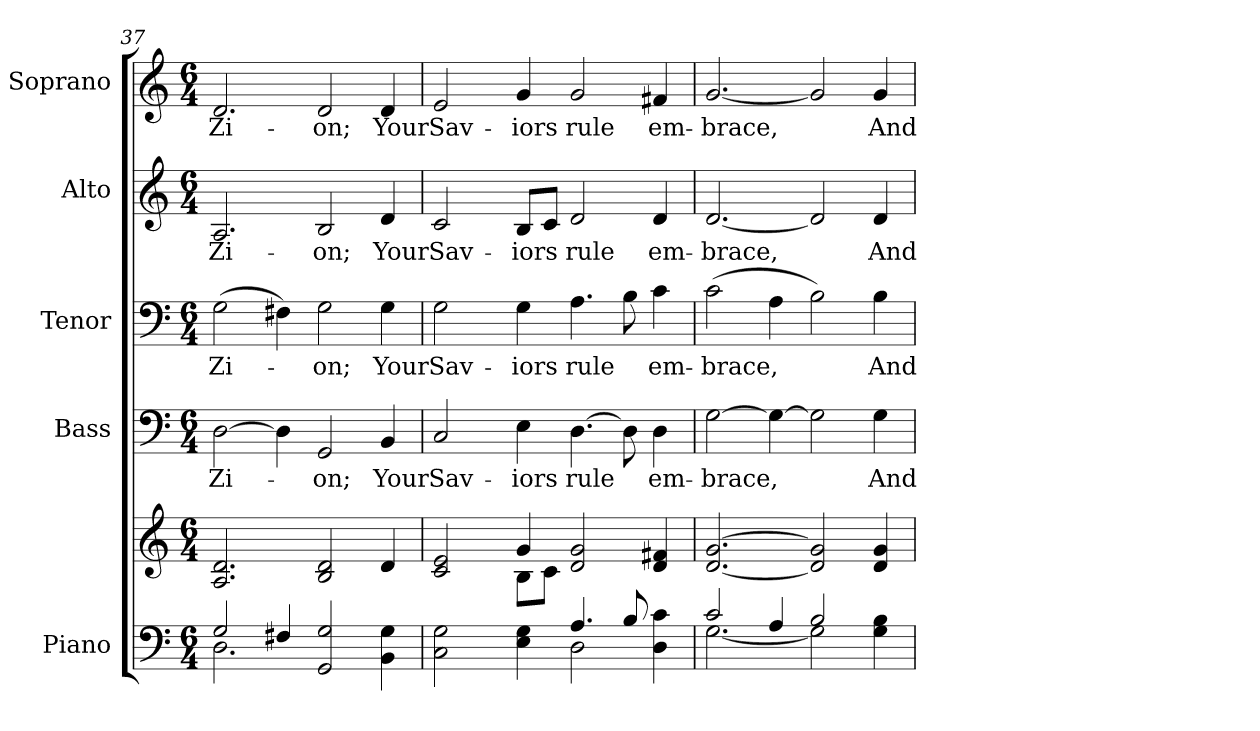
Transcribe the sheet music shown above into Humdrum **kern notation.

**kern	**kern	**kern	**text	**kern	**text	**kern	**text	**kern	**text
*part5	*part5	*part4	*part4	*part3	*part3	*part2	*part2	*part1	*part1
*staff6	*staff5	*staff4	*staff4	*staff3	*staff3	*staff2	*staff2	*staff1	*staff1
*I"Piano	*	*I"Bass	*	*I"Tenor	*	*I"Alto	*	*I"Soprano	*
*I'Pno.	*	*I'B.	*	*I'T.	*	*I'A.	*	*I'S.	*
*clefF4	*clefG2	*clefF4	*	*clefF4	*	*clefG2	*	*clefG2	*
*k[]	*k[]	*k[]	*	*k[]	*	*k[]	*	*k[]	*
*C:	*C:	*C:	*	*C:	*	*C:	*	*C:	*
*M6/4	*M6/4	*M6/4	*	*M6/4	*	*M6/4	*	*M6/4	*
=37	=37	=37	=37	=37	=37	=37	=37	=37	=37
*^	*	*	*	*	*	*	*	*	*
!	!	!	!	!LO:LY:b:color=#000000	!	!	!	!	!	!
!	!	!	!	!	!	!LO:LY:b:color=#000000	!	!	!	!
!	!	!	!	!	!	!	!	!LO:LY:b:color=#000000	!	!
!	!	!	!	!	!	!	!	!	!	!LO:LY:b:color=#000000
2Gi/	2.Di\	2.Ai/ 2.di	[>2Di\	Zi-	(2Gi\	Zi-	2.Ai/	Zi-	2.di/	Zi-
4F#Xi/	.	.	4Di\]	.	4F#Xi\)	.	.	.	.	.
!	!	!	!	!LO:LY:b:color=#000000	!	!	!	!	!	!
!	!	!	!	!	!	!LO:LY:b:color=#000000	!	!	!	!
!	!	!	!	!	!	!	!	!LO:LY:b:color=#000000	!	!
!	!	!	!	!	!	!	!	!	!	!LO:LY:b:color=#000000
2GGi/ 2Gi	2.ryy	2Bi/ 2di	2GGi/	-on;	2Gi\	-on;	2Bi/	-on;	2di/	-on;
!	!	!	!	!LO:LY:b:color=#000000	!	!	!	!	!	!
!	!	!	!	!	!	!LO:LY:b:color=#000000	!	!	!	!
!	!	!	!	!	!	!	!	!LO:LY:b:color=#000000	!	!
!	!	!	!	!	!	!	!	!	!	!LO:LY:b:color=#000000
4BBi\ 4Gi	.	4di/	4BBi/	Your	4Gi\	Your	4di/	Your	4di/	Your
!!LO:PB:g=z
=38	=38	=38	=38	=38	=38	=38	=38	=38	=38	=38
*	*	*^	*	*	*	*	*	*	*	*
!	!	!	!	!	!LO:LY:b:color=#000000	!	!	!	!	!	!
!	!	!	!	!	!	!	!LO:LY:b:color=#000000	!	!	!	!
!	!	!	!	!	!	!	!	!	!LO:LY:b:color=#000000	!	!
!	!	!	!	!	!	!	!	!	!	!	!LO:LY:b:color=#000000
2Ci\ 2Gi	2.ryy	2ci/ 2ei	4ryy	2Ci/	Sav-	2Gi\	Sav-	2ci/	Sav-	2ei/	Sav-
.	.	.	4ryy	.	.	.	.	.	.	.	.
!	!	!	!	!	!LO:LY:b:color=#000000	!	!	!	!	!	!
!	!	!	!	!	!	!	!LO:LY:b:color=#000000	!	!	!	!
!	!	!	!	!	!	!	!	!	!LO:LY:b:color=#000000	!	!
!	!	!	!	!	!	!	!	!	!	!	!LO:LY:b:color=#000000
4Ei\ 4Gi	.	4gi/	8Bi\L	4Ei\	-iors	4Gi\	-iors	8Bi/L	-iors	4gi/	-iors
.	.	.	8ci\J	.	.	.	.	8ci/J	.	.	.
!	!	!	!	!	!LO:LY:b:color=#000000	!	!	!	!	!	!
!	!	!	!	!	!	!	!LO:LY:b:color=#000000	!	!	!	!
!	!	!	!	!	!	!	!	!	!LO:LY:b:color=#000000	!	!
!	!	!	!	!	!	!	!	!	!	!	!LO:LY:b:color=#000000
4.Ai/	2Di\	2di/ 2gi	2.ryy	[>4.Di\	rule	4.Ai\	rule	2di/	rule	2gi/	rule
8Bi/	.	.	.	(8Di\]	.	8Bi\	.	.	.	.	.
!	!	!	!	!	!LO:LY:b:color=#000000	!	!	!	!	!	!
!	!	!	!	!	!	!	!LO:LY:b:color=#000000	!	!	!	!
!	!	!	!	!	!	!	!	!	!LO:LY:b:color=#000000	!	!
!	!	!	!	!	!	!	!	!	!	!	!LO:LY:b:color=#000000
4Di\ 4ci	4ryy	4di/ 4f#Xi	.	4Di\	em-	4ci\	em-	4di/	em-	4f#Xi/	em-
*	*	*v	*v	*	*	*	*	*	*	*	*
=39	=39	=39	=39	=39	=39	=39	=39	=39	=39	=39
!	!	!	!	!LO:LY:b:color=#000000	!	!	!	!	!	!
!	!	!	!	!	!	!LO:LY:b:color=#000000	!	!	!	!
!	!	!	!	!	!	!	!	!LO:LY:b:color=#000000	!	!
!	!	!	!	!	!	!	!	!	!	!LO:LY:b:color=#000000
2ci/	[<2.Gi\	[<2.di/ [>2.gi	[>2Gi\	-brace,	(2ci\	-brace,	[<2.di/	-brace,	[<2.gi/	-brace,
4Ai/	.	.	4Gi\_>	.	4Ai\	.	.	.	.	.
2Bi/	2Gi\]	2di/] 2gi]	2Gi\]	.	2Bi\)	.	2di/]	.	2gi/]	.
!	!	!	!	!LO:LY:b:color=#000000	!	!	!	!	!	!
!	!	!	!	!	!	!LO:LY:b:color=#000000	!	!	!	!
!	!	!	!	!	!	!	!	!LO:LY:b:color=#000000	!	!
!	!	!	!	!	!	!	!	!	!	!LO:LY:b:color=#000000
4Gi\ 4Bi	4ryy	4di/ 4gi	4Gi\	And	4Bi\	And	4di/	And	4gi/	And
*v	*v	*	*	*	*	*	*	*	*	*
=	=	=	=	=	=	=	=	=	=
*-	*-	*-	*-	*-	*-	*-	*-	*-	*-
